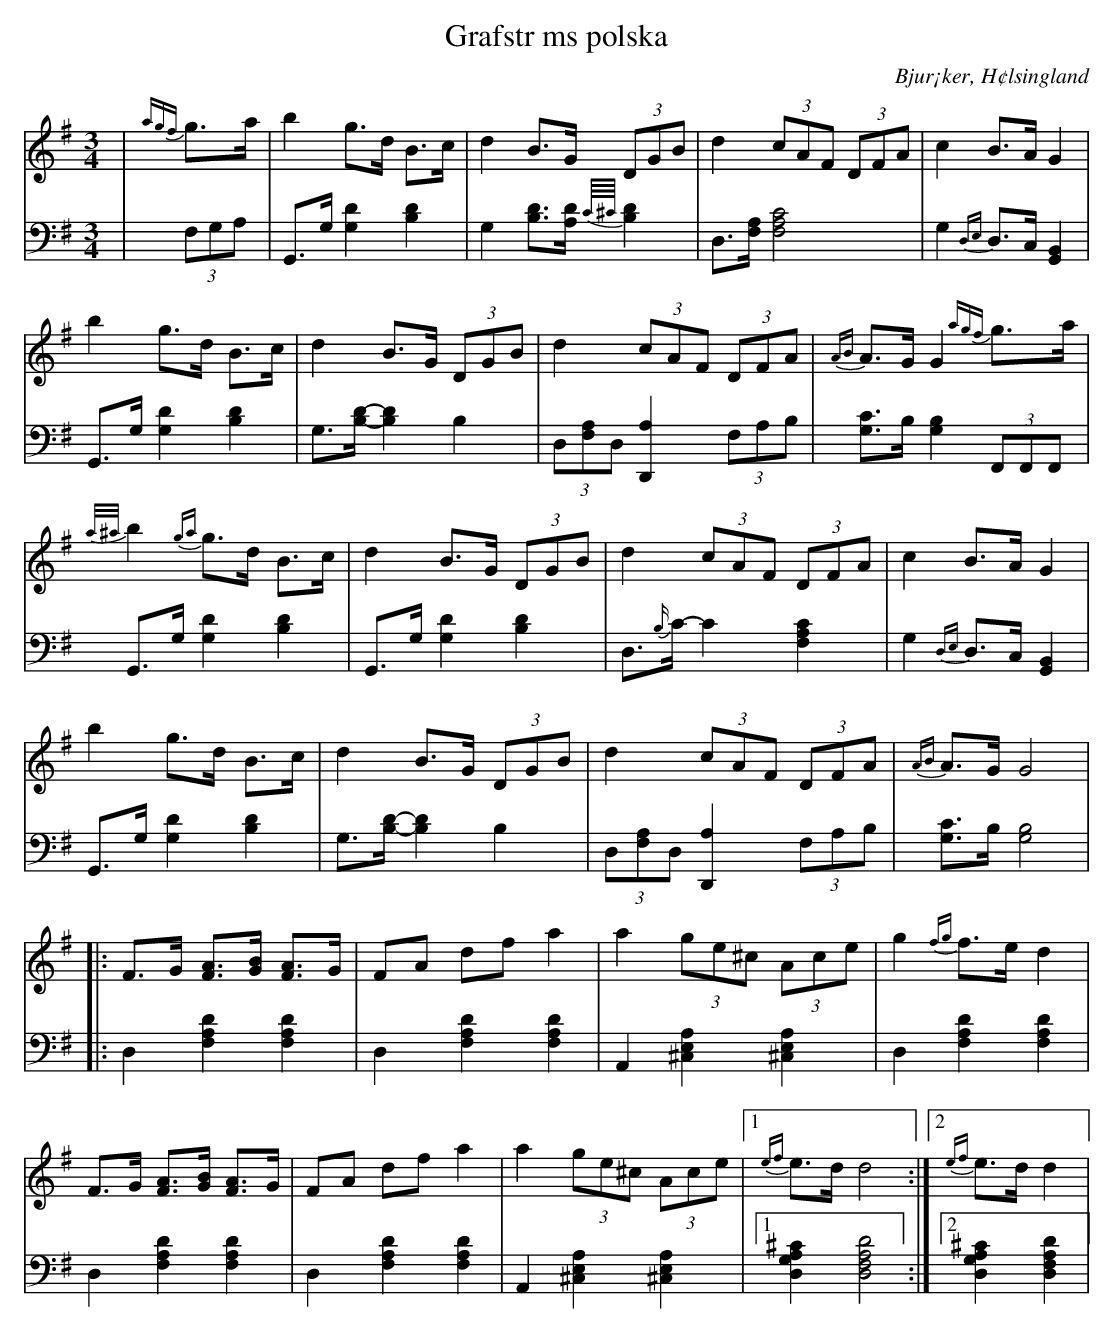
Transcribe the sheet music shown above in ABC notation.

X:1
T: Grafstr ms polska
O: Bjur¡ker, H¢lsingland
M: 3/4
L: 1/8
K: G
V:1
V:2
V: 1
|{agf}g>a|b2 g>d B>c|d2 B>G (3DGB|d2 (3cAF (3DFA|c2 B>A G2|
b2 g>d B>c|d2 B>G (3DGB|d2 (3cAF (3DFA|{AB}A>G G2 {agf}g>a|
{a/^a/}b2 {ga}g>d B>c|d2 B>G (3DGB|d2 (3cAF (3DFA|c2 B>A G2|
b2 g>d B>c|d2 B>G (3DGB|d2 (3cAF (3DFA|{AB}A>G G4|
|:F>G [FA]>[GB] [FA]>G |FA df a2 |a2 (3ge^c (3Ace |g2 {fg}f>e d2 |
F>G [FA]>[GB] [FA]>G |FA df a2 |a2 (3ge^c (3Ace |1 {ef}e>d d4:|2 {ef}e>d d2|
V:2 clef=bass
|(3F,G,A, | G,,>G, [G,2D2] [B,2D2]|G,2 [B,D]>[A,D] {C//^C//}[B,D]2|D,>[F,A,] [F,4A,4C4]| G,2 {D,E,}D,>C, [G,,2B,,2]|
 G,,>G, [G,2D2] [B,2D2]|G,>[B,D]-[B,2D2] B,2|(3D,[F,A,]D, [D,,2A,2] (3F,A,B,| [G,C]>B, [G,2B,2](3F,,F,,F,,|
G,,>G, [G,2D2] [B,2D2]|G,,>G, [G,2D2] [B,2D2]|D,>{B,/}C-C2 [F,2A,2C2]| G,2 {D,E,}D,>C, [G,,2B,,2]|
 G,,>G, [G,2D2] [B,2D2]|G,>[B,D]-[B,2D2] B,2|(3D,[F,A,]D, [D,,2A,2] (3F,A,B,| [G,C]>B, [G,4B,4]|
|:D,2 [F,2A,2D2] [F,2A,2D2]|D,2 [F,2A,2D2] [F,2A,2D2]| A,,2 [^C,2E,2A,2] [^C,2E,2A,2]|D,2 [F,2A,2D2] [F,2A,2D2] |
D,2 [F,2A,2D2] [F,2A,2D2] | D,2 [F,2A,2D2] [F,2A,2D2] | A,,2 [^C,2E,2A,2] [^C,2E,2A,2]|1 [D,2G,2A,2^C2] [D,4F,4A,4D4]:|2 [D,2G,2A,2^C2] [D,2F,2A,2D2]|
